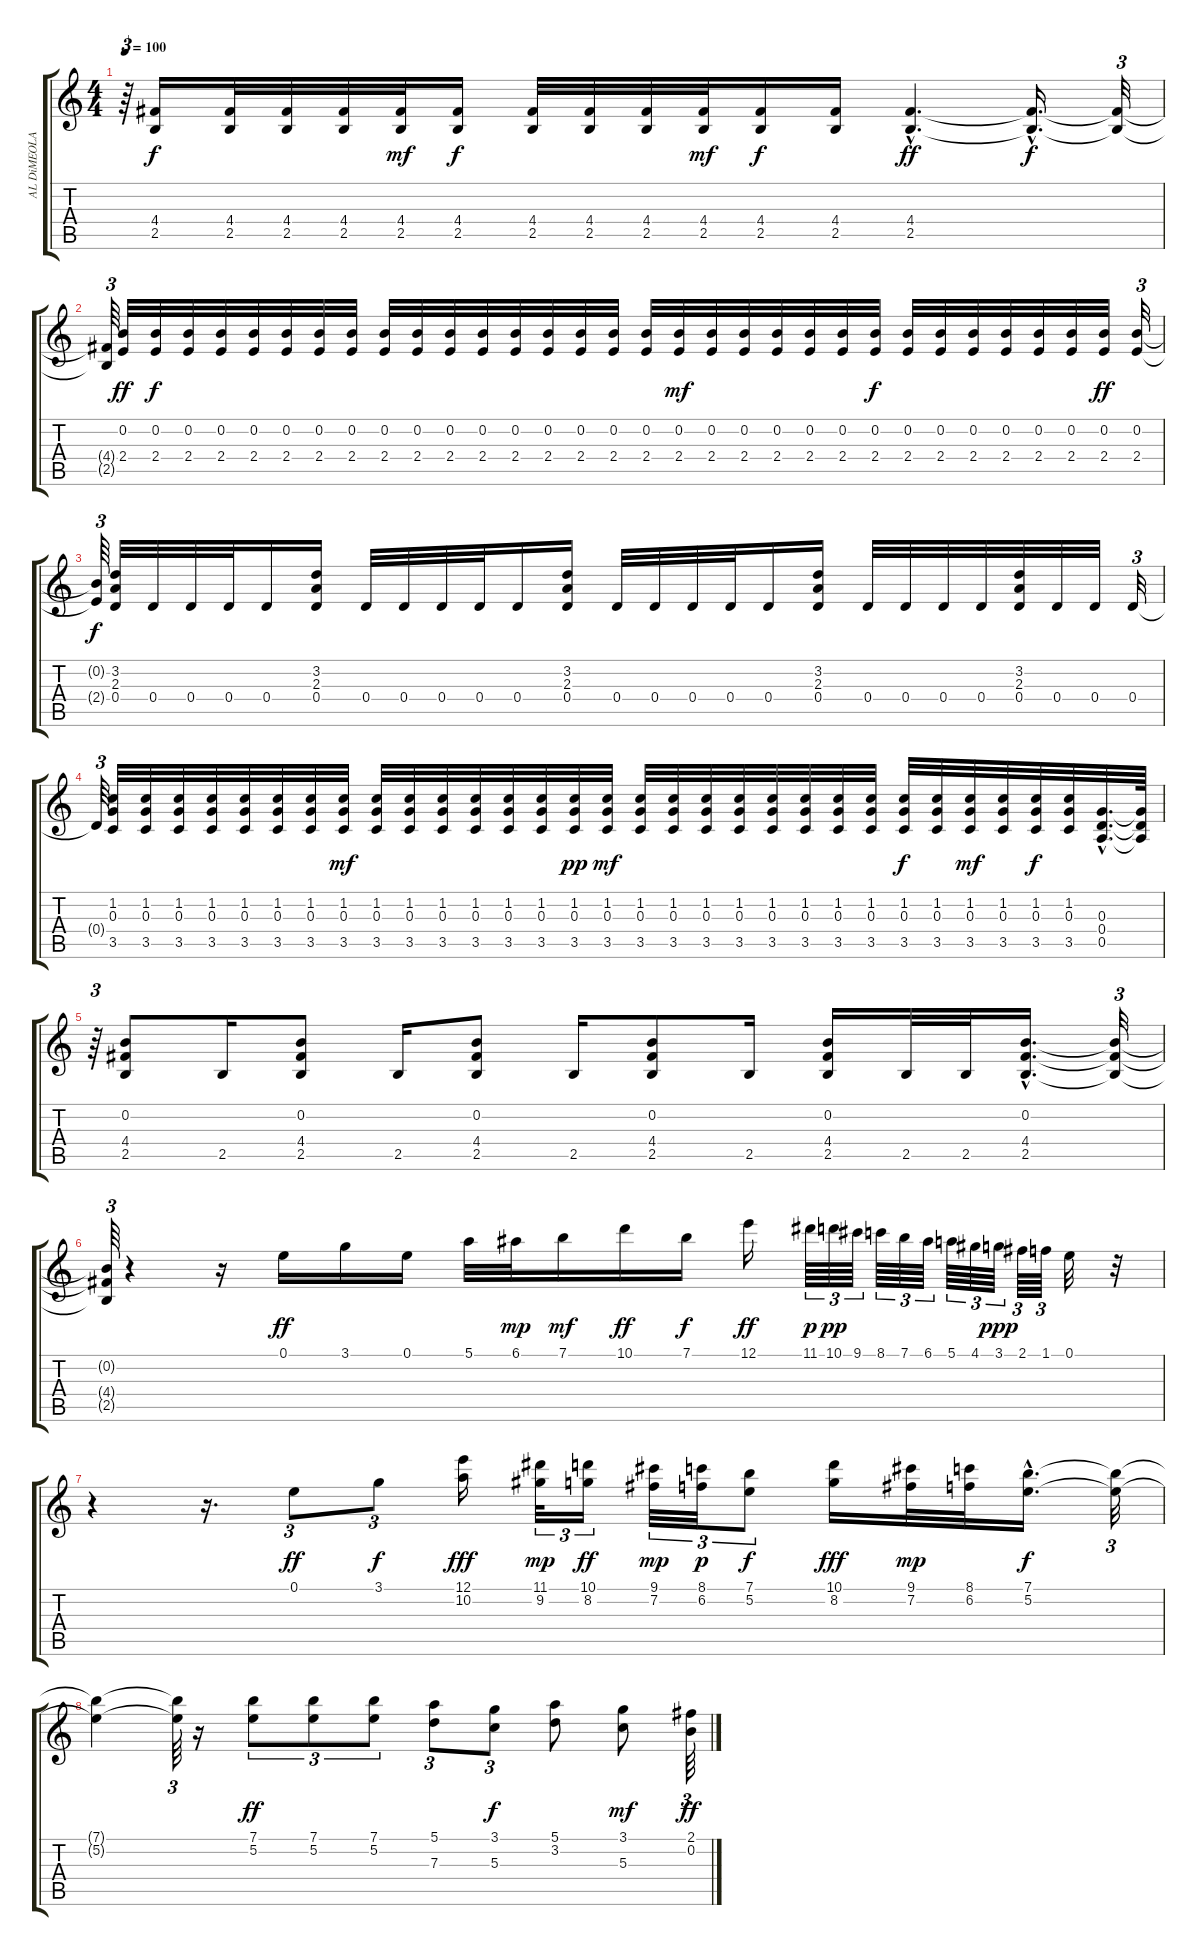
\track ("AL DiMEOLA" "AL DiMEOLA") {instrument acousticguitarsteel}
\staff {score tabs}
\tuning (E4 B3 G3 D3 A2 E2) {hide}
\ts (4 4)
\tempo 100
\clef g2
\ks c
r.64{tu (3 2) dy f} (4.4 2.5).16 (4.4 2.5).32 (4.4 2.5).32 (4.4 2.5).32 (4.4 2.5).32{dy mf} (4.4 2.5).16{dy f} (4.4 2.5).32 (4.4 2.5).32 (4.4 2.5).32 (4.4 2.5).32{dy mf} (4.4 2.5).16{dy f} (4.4 2.5).16 (4.4{hac} 2.5{hac}).4{d dy ff} (4.4{hac t} 2.5{hac t}).16{d dy f} (4.4{t} 2.5{t}).32{tu (3 2)} |
(4.4{t} 2.5{t}).64{tu (3 2)} (0.2 2.4).32{dy ff} (0.2 2.4).32{dy f} (0.2 2.4).32 (0.2 2.4).32 (0.2 2.4).32 (0.2 2.4).32 (0.2 2.4).32 (0.2 2.4).32 (0.2 2.4).32 (0.2 2.4).32 (0.2 2.4).32 (0.2 2.4).32 (0.2 2.4).32 (0.2 2.4).32 (0.2 2.4).32 (0.2 2.4).32 (0.2 2.4).32 (0.2 2.4).32{dy mf} (0.2 2.4).32 (0.2 2.4).32 (0.2 2.4).32 (0.2 2.4).32 (0.2 2.4).32 (0.2 2.4).32{dy f} (0.2 2.4).32 (0.2 2.4).32 (0.2 2.4).32 (0.2 2.4).32 (0.2 2.4).32 (0.2 2.4).32 (0.2 2.4).32{dy ff} (0.2 2.4).32{tu (3 2)} |
(0.2{t} 2.4{t}).64{tu (3 2) dy f} (3.2 2.3 0.4).32 0.4.32 0.4.32 0.4.32 0.4.16 (3.2 2.3 0.4).16 0.4.32 0.4.32 0.4.32 0.4.32 0.4.16 (3.2 2.3 0.4).16 0.4.32 0.4.32 0.4.32 0.4.32 0.4.16 (3.2 2.3 0.4).16 0.4.32 0.4.32 0.4.32 0.4.32 (3.2 2.3 0.4).32 0.4.32 0.4.32 0.4.32{tu (3 2)} |
0.4{t}.64{tu (3 2)} (1.2 0.3 3.5).32 (1.2 0.3 3.5).32 (1.2 0.3 3.5).32 (1.2 0.3 3.5).32 (1.2 0.3 3.5).32 (1.2 0.3 3.5).32 (1.2 0.3 3.5).32 (1.2 0.3 3.5).32{dy mf} (1.2 0.3 3.5).32 (1.2 0.3 3.5).32 (1.2 0.3 3.5).32 (1.2 0.3 3.5).32 (1.2 0.3 3.5).32 (1.2 0.3 3.5).32 (1.2 0.3 3.5).32{dy pp} (1.2 0.3 3.5).32{dy mf} (1.2 0.3 3.5).32 (1.2 0.3 3.5).32 (1.2 0.3 3.5).32 (1.2 0.3 3.5).32 (1.2 0.3 3.5).32 (1.2 0.3 3.5).32 (1.2 0.3 3.5).32 (1.2 0.3 3.5).32 (1.2 0.3 3.5).32{dy f} (1.2 0.3 3.5).32 (1.2 0.3 3.5).32{dy mf} (1.2 0.3 3.5).32 (1.2 0.3 3.5).32{dy f} (1.2 0.3 3.5).32 (0.3{hac} 0.4{hac} 0.5{hac}).32{d} (0.3{t} 0.4{t} 0.5{t}).64 |
r.64{tu (3 2)} (0.2 4.4 2.5).8 2.5.16 (0.2 4.4 2.5).8 2.5.16 (0.2 4.4 2.5).8 2.5.16 (0.2 4.4 2.5).8 2.5.16 (0.2 4.4 2.5).16 2.5.32 2.5.32 (0.2{hac} 4.4{hac} 2.5{hac}).16{d} (0.2{t} 4.4{t} 2.5{t}).32{tu (3 2)} |
(0.2{t} 4.4{t} 2.5{t}).64{tu (3 2)} r.4 r.16 0.1.16{dy ff} 3.1.16 0.1.16 5.1.32 6.1.32{dy mp} 7.1.16{dy mf} 10.1.16{dy ff} 7.1.16{dy f} 12.1.16{dy ff} 11.1.64{tu (3 2) dy p} 10.1.64{tu (3 2) dy pp} 9.1.64{tu (3 2)} 8.1.64{tu (3 2)} 7.1.64{tu (3 2)} 6.1.64{tu (3 2)} 5.1.64{tu (3 2)} 4.1.64{tu (3 2)} 3.1.64{tu (3 2) dy ppp} 2.1.64{tu (3 2)} 1.1.64{tu (3 2)} 0.1.32 r.32 |
r.4 r.16{d} 0.1.8{tu (3 2) dy ff} 3.1.8{tu (3 2) dy f} (12.1 10.2).16{dy fff} (11.1 9.2).32{tu (3 2) dy mp} (10.1 8.2).16{tu (3 2) dy ff} (9.1 7.2).32{tu (3 2) dy mp} (8.1 6.2).32{tu (3 2) dy p} (7.1 5.2).8{tu (3 2) dy f} (10.1 8.2).16{dy fff} (9.1 7.2).32{dy mp} (8.1 6.2).32 (7.1{hac} 5.2{hac}).16{d dy f} (7.1{t} 5.2{t}).32{tu (3 2)} |
(7.1{t} 5.2{t}).4 (7.1{t} 5.2{t}).64{tu (3 2)} r.16 (7.1 5.2).8{tu (3 2) dy ff} (7.1 5.2).8{tu (3 2)} (7.1 5.2).8{tu (3 2)} (5.1 7.3).8{tu (3 2)} (3.1 5.3).8{tu (3 2) dy f} (5.1 3.2).8 (3.1 5.3).8{dy mf} (2.1 0.2).64{tu (3 2) dy ff}
